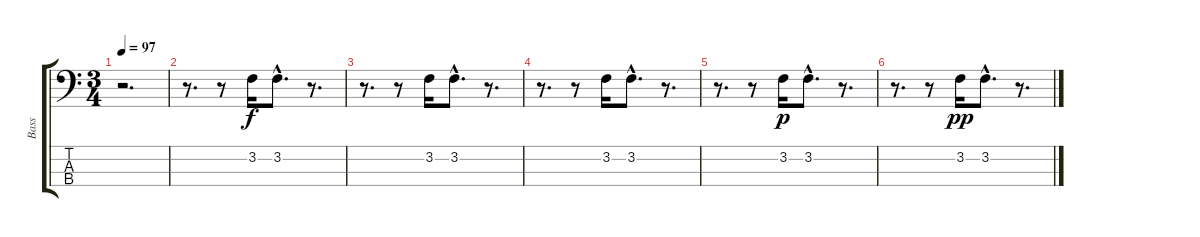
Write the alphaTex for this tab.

\track ("Bass" "Bass") {instrument fretlessbass}
\staff {score tabs}
\tuning (G2 D2 A1 E1) {hide}
\ts (3 4)
\tempo 97
\clef f4
\ks c
r.2{d dy f} |
r.8{d} r.8 3.2.16 3.2{hac}.8{d} r.8{d} |
r.8{d} r.8 3.2.16 3.2{hac}.8{d} r.8{d} |
r.8{d} r.8 3.2.16 3.2{hac}.8{d} r.8{d} |
r.8{d} r.8 3.2.16{dy p} 3.2{hac}.8{d} r.8{d} |
r.8{d} r.8 3.2.16{dy pp} 3.2{hac}.8{d} r.8{d}
